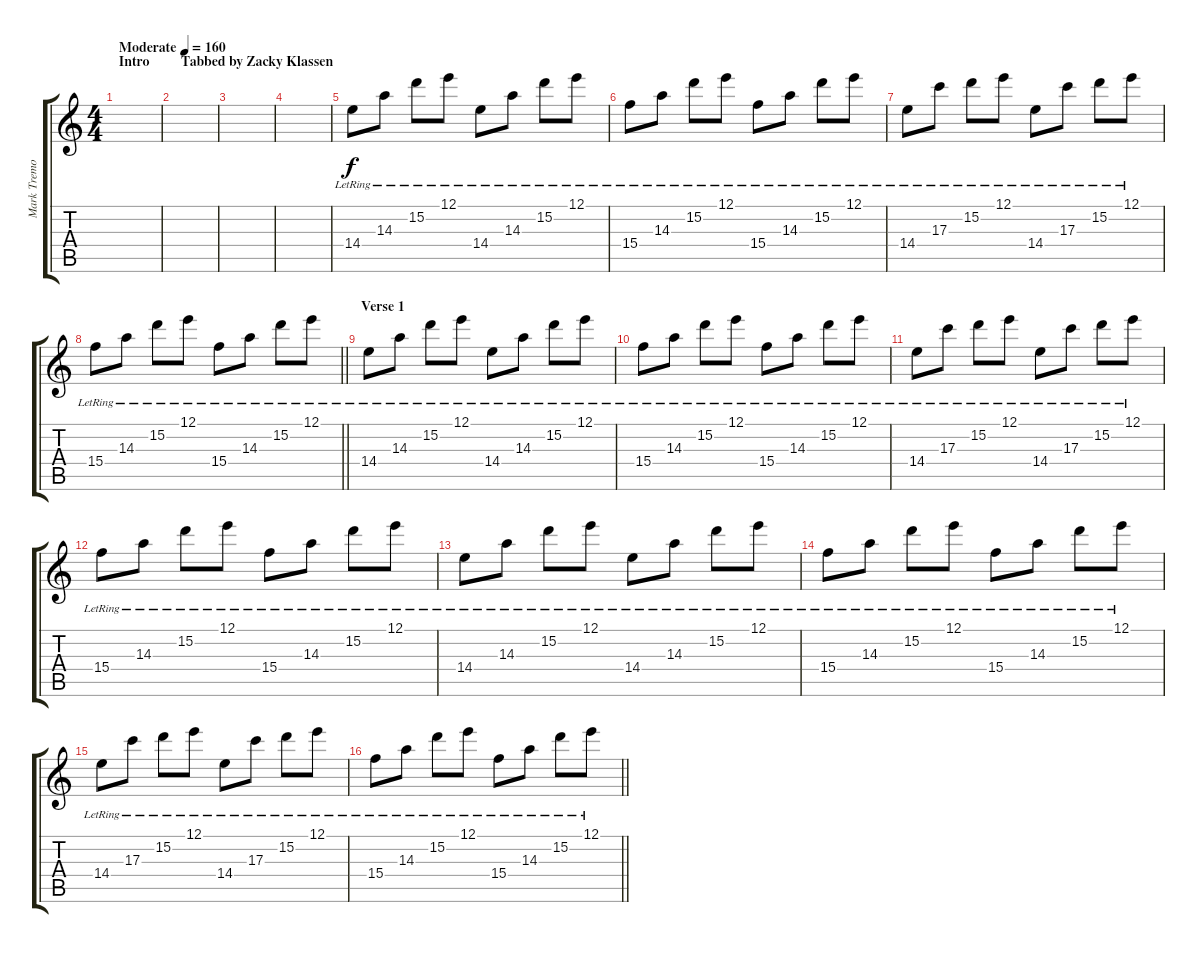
\track ("Mark Tremonti [Overdubbed/FX]" "Mark Tremo") {instrument distortionguitar}
\staff {score tabs}
\tuning (E4 B3 G3 D3 A2 D2) {hide}
\ts (4 4)
\section ("" "Intro         Tabbed by Zacky Klassen")
\tempo (160 "Moderate")
\clef g2
\ks c
|
|
|
|
14.4{lr}.8 14.3{lr}.8 15.2{lr}.8 12.1{lr}.8 14.4{lr}.8 14.3{lr}.8 15.2{lr}.8 12.1{lr}.8 |
15.4{lr}.8 14.3{lr}.8 15.2{lr}.8 12.1{lr}.8 15.4{lr}.8 14.3{lr}.8 15.2{lr}.8 12.1{lr}.8 |
14.4{lr}.8 17.3{lr}.8 15.2{lr}.8 12.1{lr}.8 14.4{lr}.8 17.3{lr}.8 15.2{lr}.8 12.1{lr}.8 |
\barLineRight lightlight
15.4{lr}.8 14.3{lr}.8 15.2{lr}.8 12.1{lr}.8 15.4{lr}.8 14.3{lr}.8 15.2{lr}.8 12.1{lr}.8 |
\section ("" "Verse 1")
14.4{lr}.8 14.3{lr}.8 15.2{lr}.8 12.1{lr}.8 14.4{lr}.8 14.3{lr}.8 15.2{lr}.8 12.1{lr}.8 |
15.4{lr}.8 14.3{lr}.8 15.2{lr}.8 12.1{lr}.8 15.4{lr}.8 14.3{lr}.8 15.2{lr}.8 12.1{lr}.8 |
14.4{lr}.8 17.3{lr}.8 15.2{lr}.8 12.1{lr}.8 14.4{lr}.8 17.3{lr}.8 15.2{lr}.8 12.1{lr}.8 |
15.4{lr}.8 14.3{lr}.8 15.2{lr}.8 12.1{lr}.8 15.4{lr}.8 14.3{lr}.8 15.2{lr}.8 12.1{lr}.8 |
14.4{lr}.8 14.3{lr}.8 15.2{lr}.8 12.1{lr}.8 14.4{lr}.8 14.3{lr}.8 15.2{lr}.8 12.1{lr}.8 |
15.4{lr}.8 14.3{lr}.8 15.2{lr}.8 12.1{lr}.8 15.4{lr}.8 14.3{lr}.8 15.2{lr}.8 12.1{lr}.8 |
14.4{lr}.8 17.3{lr}.8 15.2{lr}.8 12.1{lr}.8 14.4{lr}.8 17.3{lr}.8 15.2{lr}.8 12.1{lr}.8 |
\barLineRight lightlight
15.4{lr}.8 14.3{lr}.8 15.2{lr}.8 12.1{lr}.8 15.4{lr}.8 14.3{lr}.8 15.2{lr}.8 12.1{lr}.8
